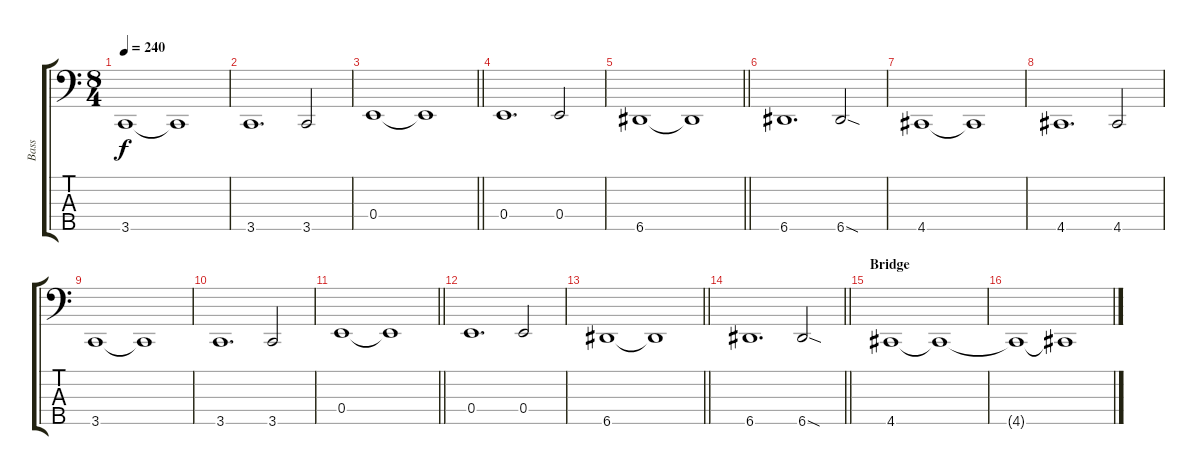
\track ("Bass" "Bass") {instrument electricbasspick}
\staff {score tabs}
\tuning (G2 D2 A1 E1 A0) {hide}
\ts (8 4)
\tempo 240
\clef f4
\ks c
3.5.1{dy f} 3.5{t}.1 |
3.5.1{d} 3.5.2 |
\barLineRight lightlight
0.4.1 0.4{t}.1 |
0.4.1{d} 0.4.2 |
\barLineRight lightlight
6.5.1 6.5{t}.1 |
6.5.1{d} 6.5{sod}.2 |
4.5.1 4.5{t}.1 |
4.5.1{d} 4.5.2 |
3.5.1 3.5{t}.1 |
3.5.1{d} 3.5.2 |
\barLineRight lightlight
0.4.1 0.4{t}.1 |
0.4.1{d} 0.4.2 |
\barLineRight lightlight
6.5.1 6.5{t}.1 |
\barLineRight lightlight
6.5.1{d} 6.5{sod}.2 |
\section ("" "Bridge")
4.5.1 4.5{t}.1 |
4.5{t}.1 4.5{t}.1
